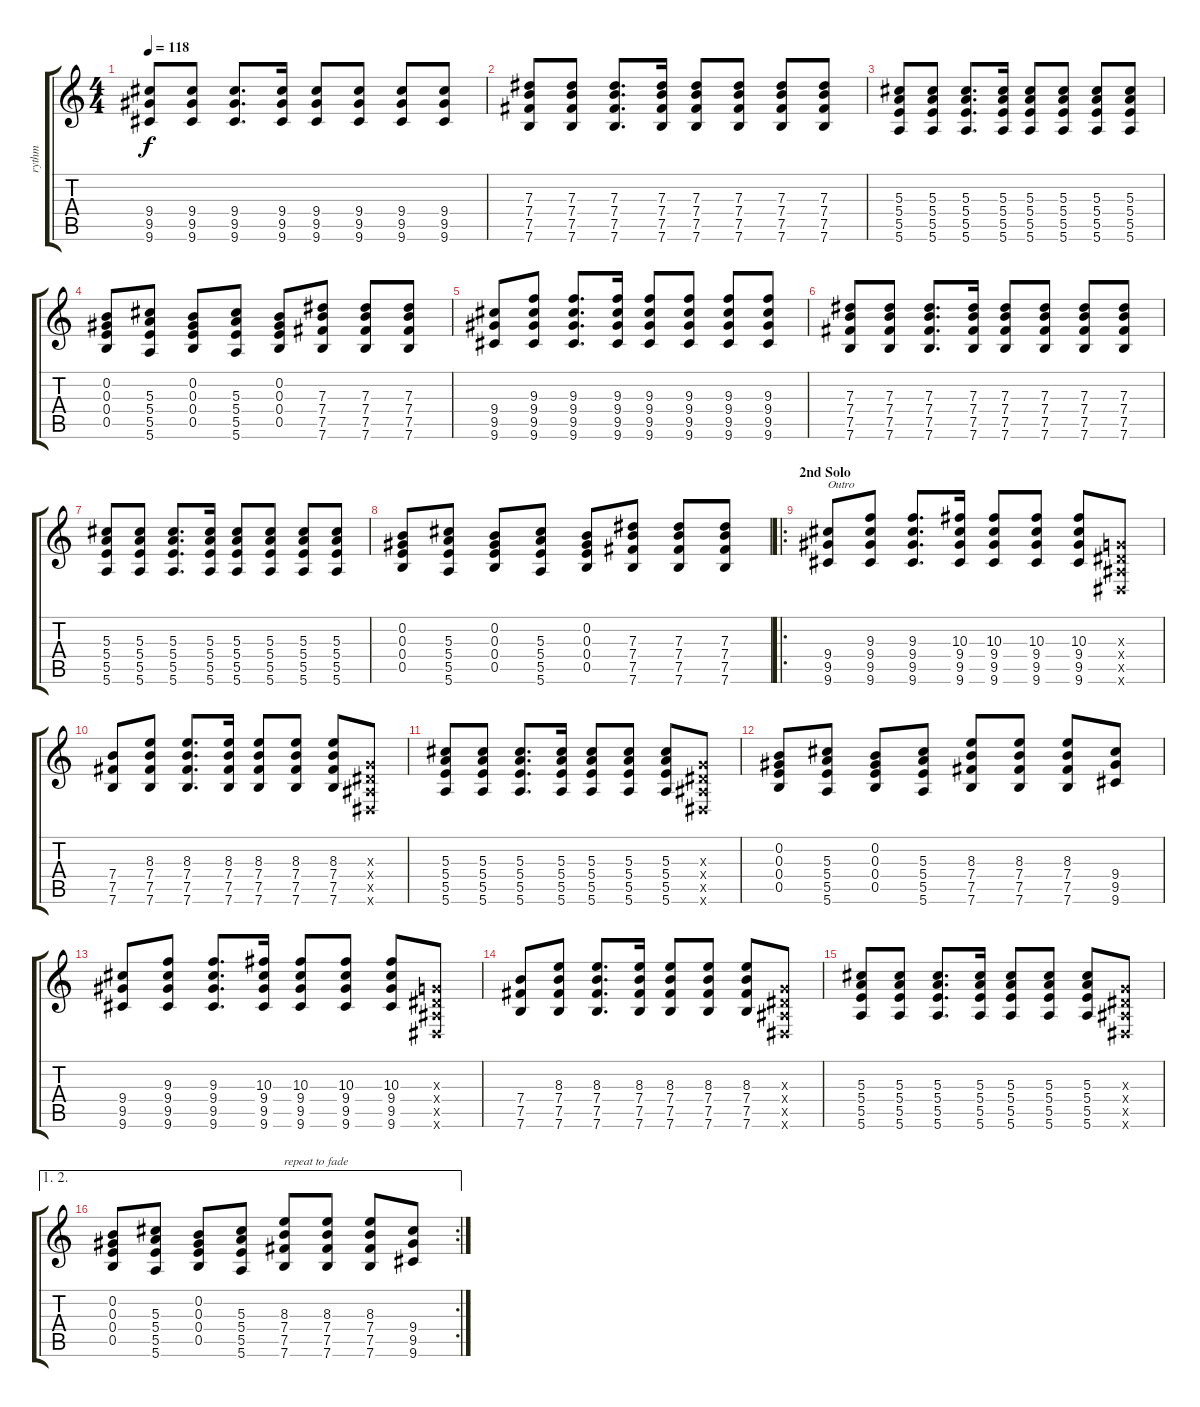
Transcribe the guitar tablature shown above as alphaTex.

\track ("rythm" "rythm") {instrument electricguitarclean}
\staff {score tabs}
\tuning (E4 B3 Ab3 E3 B2 E2) {hide}
\ts (4 4)
\tempo 118
\clef g2
\ks c
(9.4 9.5 9.6).8{dy f} (9.4 9.5 9.6).8 (9.4 9.5 9.6).8{d} (9.4 9.5 9.6).16 (9.4 9.5 9.6).8 (9.4 9.5 9.6).8 (9.4 9.5 9.6).8 (9.4 9.5 9.6).8 |
(7.3 7.4 7.5 7.6).8 (7.3 7.4 7.5 7.6).8 (7.3 7.4 7.5 7.6).8{d} (7.3 7.4 7.5 7.6).16 (7.3 7.4 7.5 7.6).8 (7.3 7.4 7.5 7.6).8 (7.3 7.4 7.5 7.6).8 (7.3 7.4 7.5 7.6).8 |
(5.3 5.4 5.5 5.6).8 (5.3 5.4 5.5 5.6).8 (5.3 5.4 5.5 5.6).8{d} (5.3 5.4 5.5 5.6).16 (5.3 5.4 5.5 5.6).8 (5.3 5.4 5.5 5.6).8 (5.3 5.4 5.5 5.6).8 (5.3 5.4 5.5 5.6).8 |
(0.2 0.3 0.4 0.5).8 (5.3 5.4 5.5 5.6).8 (0.2 0.3 0.4 0.5).8 (5.3 5.4 5.5 5.6).8 (0.2 0.3 0.4 0.5).8 (7.3 7.4 7.5 7.6).8 (7.3 7.4 7.5 7.6).8 (7.3 7.4 7.5 7.6).8 |
(9.4 9.5 9.6).8 (9.3 9.4 9.5 9.6).8 (9.3 9.4 9.5 9.6).8{d} (9.3 9.4 9.5 9.6).16 (9.3 9.4 9.5 9.6).8 (9.3 9.4 9.5 9.6).8 (9.3 9.4 9.5 9.6).8 (9.3 9.4 9.5 9.6).8 |
(7.3 7.4 7.5 7.6).8 (7.3 7.4 7.5 7.6).8 (7.3 7.4 7.5 7.6).8{d} (7.3 7.4 7.5 7.6).16 (7.3 7.4 7.5 7.6).8 (7.3 7.4 7.5 7.6).8 (7.3 7.4 7.5 7.6).8 (7.3 7.4 7.5 7.6).8 |
(5.3 5.4 5.5 5.6).8 (5.3 5.4 5.5 5.6).8 (5.3 5.4 5.5 5.6).8{d} (5.3 5.4 5.5 5.6).16 (5.3 5.4 5.5 5.6).8 (5.3 5.4 5.5 5.6).8 (5.3 5.4 5.5 5.6).8 (5.3 5.4 5.5 5.6).8 |
(0.2 0.3 0.4 0.5).8 (5.3 5.4 5.5 5.6).8 (0.2 0.3 0.4 0.5).8 (5.3 5.4 5.5 5.6).8 (0.2 0.3 0.4 0.5).8 (7.3 7.4 7.5 7.6).8 (7.3 7.4 7.5 7.6).8 (7.3 7.4 7.5 7.6).8 |
\ro
\section ("" "2nd Solo")
(9.4 9.5 9.6).8{txt "Outro"} (9.3 9.4 9.5 9.6).8 (9.3 9.4 9.5 9.6).8{d} (10.3 9.4 9.5 9.6).16 (10.3 9.4 9.5 9.6).8 (10.3 9.4 9.5 9.6).8 (10.3 9.4 9.5 9.6).8 (-1.3{x} -1.4{x} -1.5{x} -1.6{x}).8 |
(7.4 7.5 7.6).8 (8.3 7.4 7.5 7.6).8 (8.3 7.4 7.5 7.6).8{d} (8.3 7.4 7.5 7.6).16 (8.3 7.4 7.5 7.6).8 (8.3 7.4 7.5 7.6).8 (8.3 7.4 7.5 7.6).8 (-1.3{x} -1.4{x} -1.5{x} -1.6{x}).8 |
(5.3 5.4 5.5 5.6).8 (5.3 5.4 5.5 5.6).8 (5.3 5.4 5.5 5.6).8{d} (5.3 5.4 5.5 5.6).16 (5.3 5.4 5.5 5.6).8 (5.3 5.4 5.5 5.6).8 (5.3 5.4 5.5 5.6).8 (-1.3{x} -1.4{x} -1.5{x} -1.6{x}).8 |
(0.2 0.3 0.4 0.5).8 (5.3 5.4 5.5 5.6).8 (0.2 0.3 0.4 0.5).8 (5.3 5.4 5.5 5.6).8 (8.3 7.4 7.5 7.6).8 (8.3 7.4 7.5 7.6).8 (8.3 7.4 7.5 7.6).8 (9.4 9.5 9.6).8 |
(9.4 9.5 9.6).8 (9.3 9.4 9.5 9.6).8 (9.3 9.4 9.5 9.6).8{d} (10.3 9.4 9.5 9.6).16 (10.3 9.4 9.5 9.6).8 (10.3 9.4 9.5 9.6).8 (10.3 9.4 9.5 9.6).8 (-1.3{x} -1.4{x} -1.5{x} -1.6{x}).8 |
(7.4 7.5 7.6).8 (8.3 7.4 7.5 7.6).8 (8.3 7.4 7.5 7.6).8{d} (8.3 7.4 7.5 7.6).16 (8.3 7.4 7.5 7.6).8 (8.3 7.4 7.5 7.6).8 (8.3 7.4 7.5 7.6).8 (-1.3{x} -1.4{x} -1.5{x} -1.6{x}).8 |
(5.3 5.4 5.5 5.6).8 (5.3 5.4 5.5 5.6).8 (5.3 5.4 5.5 5.6).8{d} (5.3 5.4 5.5 5.6).16 (5.3 5.4 5.5 5.6).8 (5.3 5.4 5.5 5.6).8 (5.3 5.4 5.5 5.6).8 (-1.3{x} -1.4{x} -1.5{x} -1.6{x}).8 |
\ae (1 2)
\rc 2
(0.2 0.3 0.4 0.5).8 (5.3 5.4 5.5 5.6).8 (0.2 0.3 0.4 0.5).8 (5.3 5.4 5.5 5.6).8 (8.3 7.4 7.5 7.6).8{txt "repeat to fade"} (8.3 7.4 7.5 7.6).8 (8.3 7.4 7.5 7.6).8 (9.4 9.5 9.6).8
